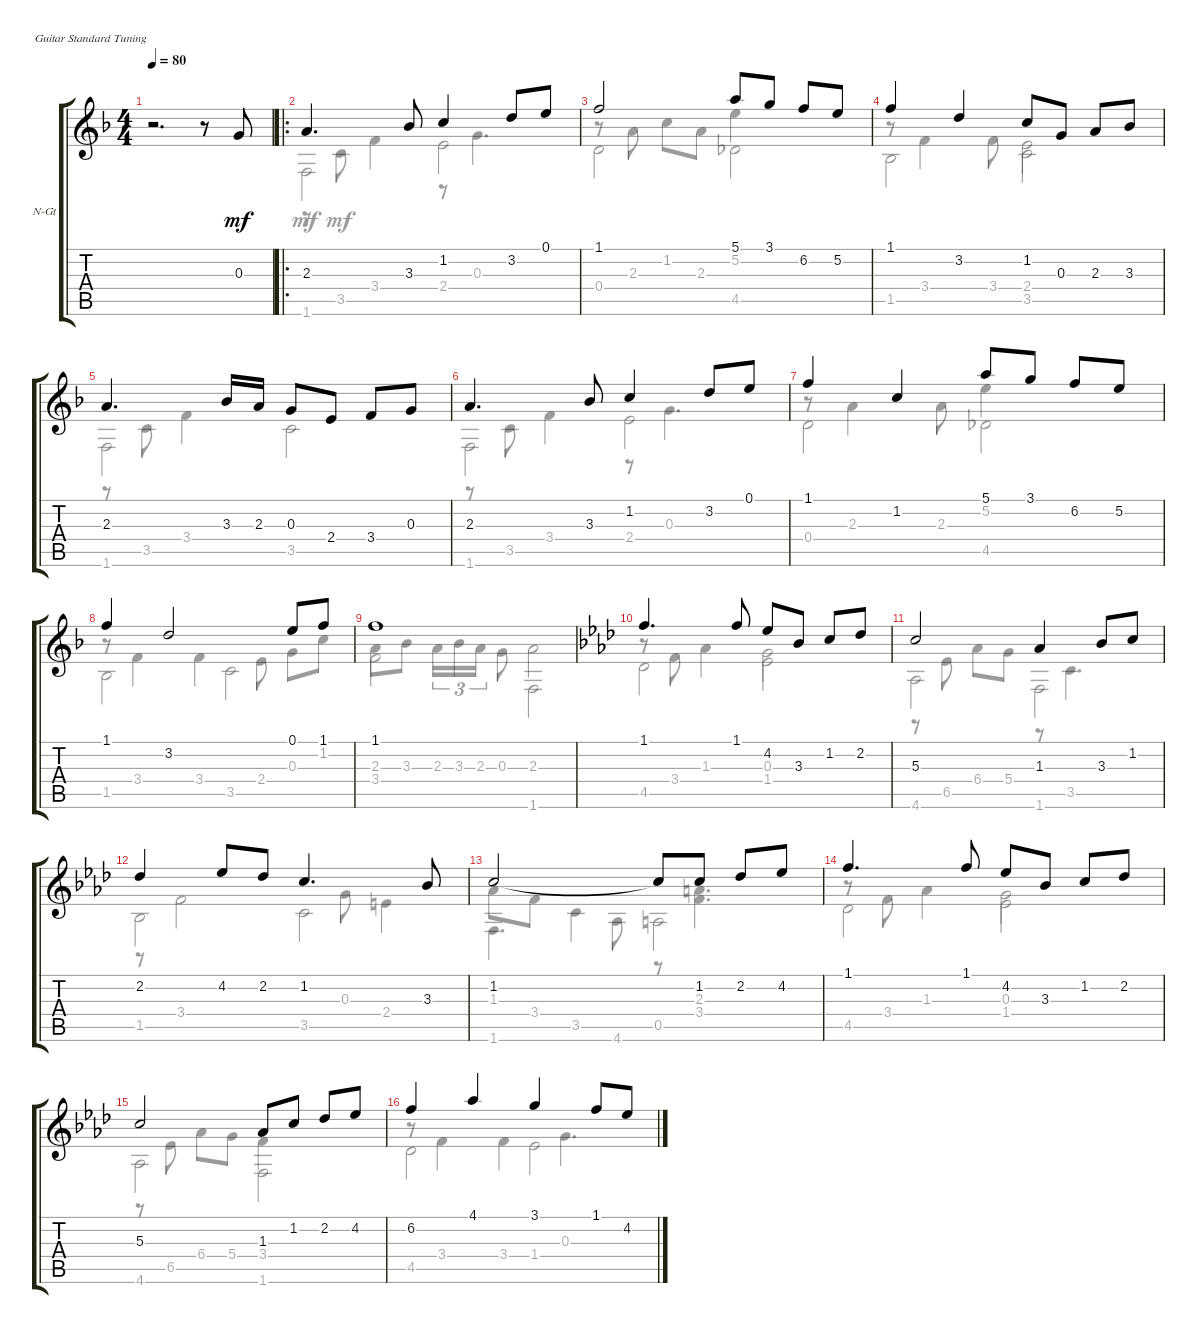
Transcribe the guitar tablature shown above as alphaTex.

\defaultSystemsLayout 4
\bracketExtendMode groupsimilarinstruments
\firstSystemTrackNameOrientation horizontal
\otherSystemsTrackNameOrientation horizontal
\track ("Nylon Guitar" "N-Gt") {instrument acousticguitarnylon}
\staff {score tabs}
\tuning (E4 B3 G3 D3 A2 E2)
\voice
\ts (4 4)
\tempo 80
\clef g2
\ks f
r.2{d dy mf instrument acousticguitarnylon} r.8 0.3.8 |
\ro
2.3.4{d} 3.3.8 1.2.4 3.2.8 0.1.8 |
1.1.2 5.1.8 3.1.8 6.2.8 5.2.8 |
1.1.4 3.2.4 1.2.8 0.3.8 2.3.8 3.3.8 |
2.3.4{d} 3.3.16 2.3.16 0.3.8 2.4.8 3.4.8 0.3.8 |
2.3.4{d} 3.3.8 1.2.4 3.2.8 0.1.8 |
1.1.4 1.2.4 5.1.8 3.1.8 6.2.8 5.2.8 |
1.1.4 3.2.2 0.1.8 1.1.8 |
1.1.1 |
\ks fminor
1.1.4{d} 1.1.8 4.2.8 3.3.8 1.2.8 2.2.8 |
5.3.2 1.3.4 3.3.8 1.2.8 |
2.2.4 4.2.8 2.2.8 1.2.4{d} 3.3.8 |
1.2.2 1.2{t}.8 1.2.8 2.2.8 4.2.8 |
1.1.4{d} 1.1.8 4.2.8 3.3.8 1.2.8 2.2.8 |
5.3.2 1.3.8 1.2.8 2.2.8 4.2.8 |
6.2.4 4.1.4 3.1.4 1.1.8 4.2.8
\voice
\clef g2
\ottava regular
\simile none
\ks f
|
1.6.2 2.4.2 |
0.4.2 4.5.2 |
1.5.2 3.5.2 |
1.6.2 3.5.2 |
1.6.2 2.4.2 |
0.4.2 4.5.2 |
1.5.2 3.5.2 |
3.4.2 1.6.2 |
\ks fminor
4.5.2 1.4.2 |
4.6.2 1.6.2 |
1.5.2 3.5.2 |
1.6.4{d} 4.6.8 0.5.2 |
4.5.2 1.4.2 |
4.6.2 1.6.2 |
4.5.2 1.4.2
\voice
\clef g2
\ottava regular
\simile none
\ks f
|
r.8 3.5.8 3.4.4 r.8 0.3.4{d} |
r.8 2.3.8 1.2.8 2.3.8 5.2.4 |
r.8 3.4.4 3.4.8 2.4.2 |
r.8 3.5.8 3.4.4 |
r.8 3.5.8 3.4.4 r.8 0.3.4{d} |
r.8 2.3.4 2.3.8 5.2.4 |
r.8 3.4.4 3.4.4 2.4.8 0.3.8 1.2.8 |
2.3.8 3.3.8 2.3.16{tu (3 2)} 3.3.16{tu (3 2)} 2.3.16{tu (3 2)} 0.3.8 2.3.2 |
\ks fminor
r.8 3.4.8 1.3.4 0.3.2 |
r.8 6.5.8 6.4.8 5.4.8 r.8 3.5.4{d} |
r.8 3.4.2 0.3.8 2.4.4 |
1.3.8 3.4.8 3.5.4 r.8 (3.4 2.3).4{d} |
r.8 3.4.8 1.3.4 0.3.2 |
r.8 6.5.8 6.4.8 5.4.8 3.4.4 |
r.8 3.4.4 3.4.4 0.3.4{d}
